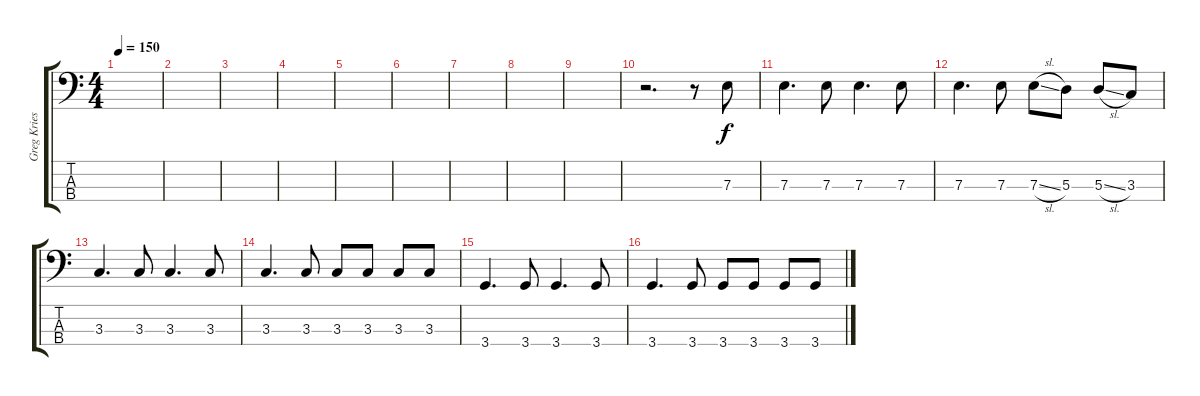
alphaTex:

\track ("Greg Kriesel - Bass" "Greg Kries") {instrument electricbasspick}
\staff {score tabs}
\tuning (G2 D2 A1 E1) {hide}
\ts (4 4)
\tempo 150
\clef f4
\ks c
|
|
|
|
|
|
|
|
|
r.2{d} r.8 7.3.8 |
7.3.4{d} 7.3.8 7.3.4{d} 7.3.8 |
7.3.4{d} 7.3.8 7.3{sl}.8 5.3.8 5.3{sl}.8 3.3.8 |
3.3.4{d} 3.3.8 3.3.4{d} 3.3.8 |
3.3.4{d} 3.3.8 3.3.8 3.3.8 3.3.8 3.3.8 |
3.4.4{d} 3.4.8 3.4.4{d} 3.4.8 |
3.4.4{d} 3.4.8 3.4.8 3.4.8 3.4.8 3.4.8
